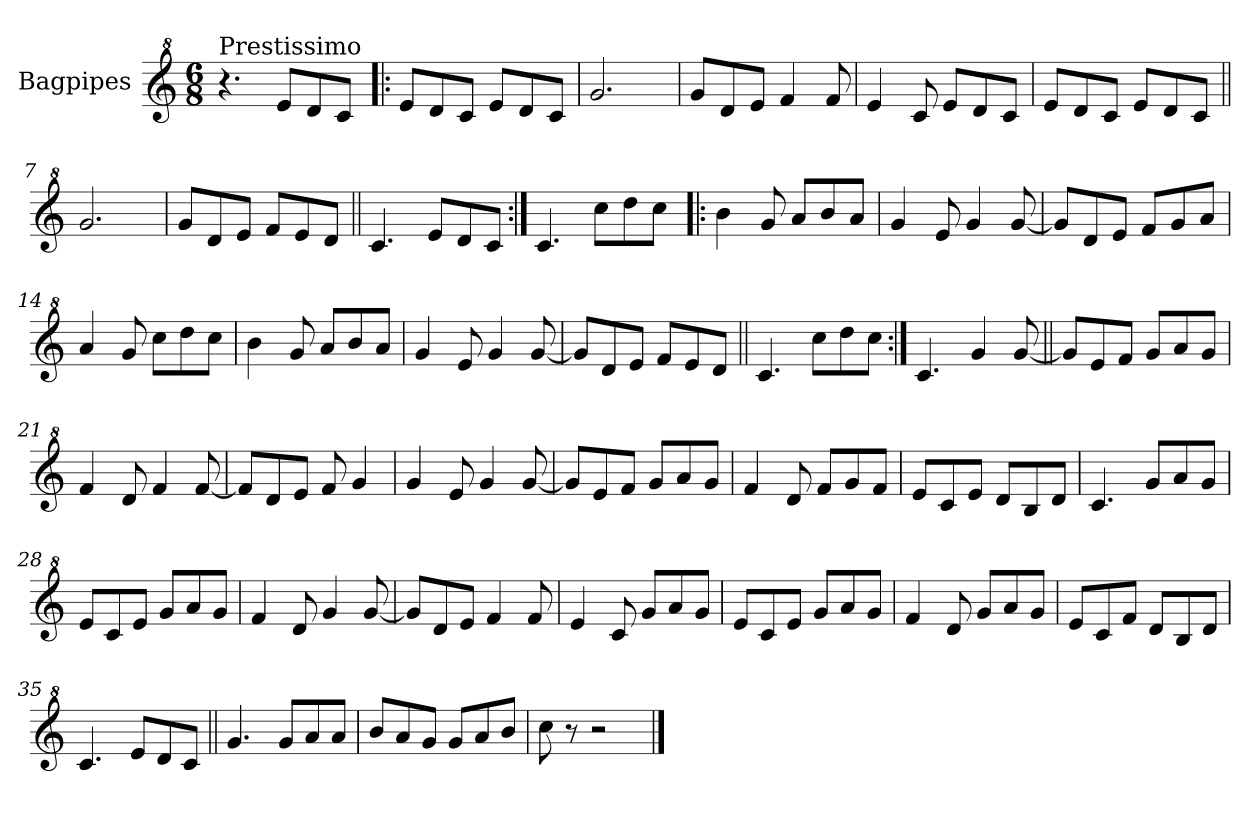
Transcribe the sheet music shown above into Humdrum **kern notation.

**kern
*part1
*staff1
*I"Bagpipes
*I'Bag
*clefG^2
*k[]
*C:
*M6/8
=1
!LO:TX:a:t=Prestissimo
4.r
8ee/L
8dd/
8cc/J
=2!|:
8ee/L
8dd/
8cc/J
8ee/L
8dd/
8cc/J
=3
2.gg/
=4
8gg/L
8dd/
8ee/J
4ff/
8ff/
=5
4ee/
8cc/
8ee/L
8dd/
8cc/J
=6
8ee/L
8dd/
8cc/J
8ee/L
8dd/
8cc/J
=7||
2.gg/
=8
8gg/L
8dd/
8ee/J
8ff/L
8ee/
8dd/J
=9||
4.cc/
8ee/L
8dd/
8cc/J
!!LO:LB:g=z
=10:|!
4.cc/
8ccc\L
8ddd\
8ccc\J
=11!|:
4bb\
8gg/
8aa/L
8bb/
8aa/J
=12
4gg/
8ee/
4gg/
[8gg/
=13
8gg/L]
8dd/
8ee/J
8ff/L
8gg/
8aa/J
=14
4aa/
8gg/
8ccc\L
8ddd\
8ccc\J
=15
4bb\
8gg/
8aa/L
8bb/
8aa/J
=16
4gg/
8ee/
4gg/
[8gg/
=17
8gg/L]
8dd/
8ee/J
8ff/L
8ee/
8dd/J
!!LO:LB:g=z
=18||
4.cc/
8ccc\L
8ddd\
8ccc\J
=19:|!
4.cc/
4gg/
[8gg/
=20||
8gg/L]
8ee/
8ff/J
8gg/L
8aa/
8gg/J
=21
4ff/
8dd/
4ff/
[8ff/
=22
8ff/L]
8dd/
8ee/J
8ff/
4gg/
=23
4gg/
8ee/
4gg/
[8gg/
=24
8gg/L]
8ee/
8ff/J
8gg/L
8aa/
8gg/J
=25
4ff/
8dd/
8ff/L
8gg/
8ff/J
!!LO:LB:g=z
=26
8ee/L
8cc/
8ee/J
8dd/L
8b/
8dd/J
=27
4.cc/
8gg/L
8aa/
8gg/J
=28
8ee/L
8cc/
8ee/J
8gg/L
8aa/
8gg/J
=29
4ff/
8dd/
4gg/
[8gg/
=30
8gg/L]
8dd/
8ee/J
4ff/
8ff/
=31
4ee/
8cc/
8gg/L
8aa/
8gg/J
=32
8ee/L
8cc/
8ee/J
8gg/L
8aa/
8gg/J
=33
4ff/
8dd/
8gg/L
8aa/
8gg/J
!!LO:LB:g=z
=34
8ee/L
8cc/
8ff/J
8dd/L
8b/
8dd/J
=35
4.cc/
8ee/L
8dd/
8cc/J
=36||
4.gg/
8gg/L
8aa/
8aa/J
=37
8bb/L
8aa/
8gg/J
8gg/L
8aa/
8bb/J
=38
8ccc\
8r
2r
==
*-
